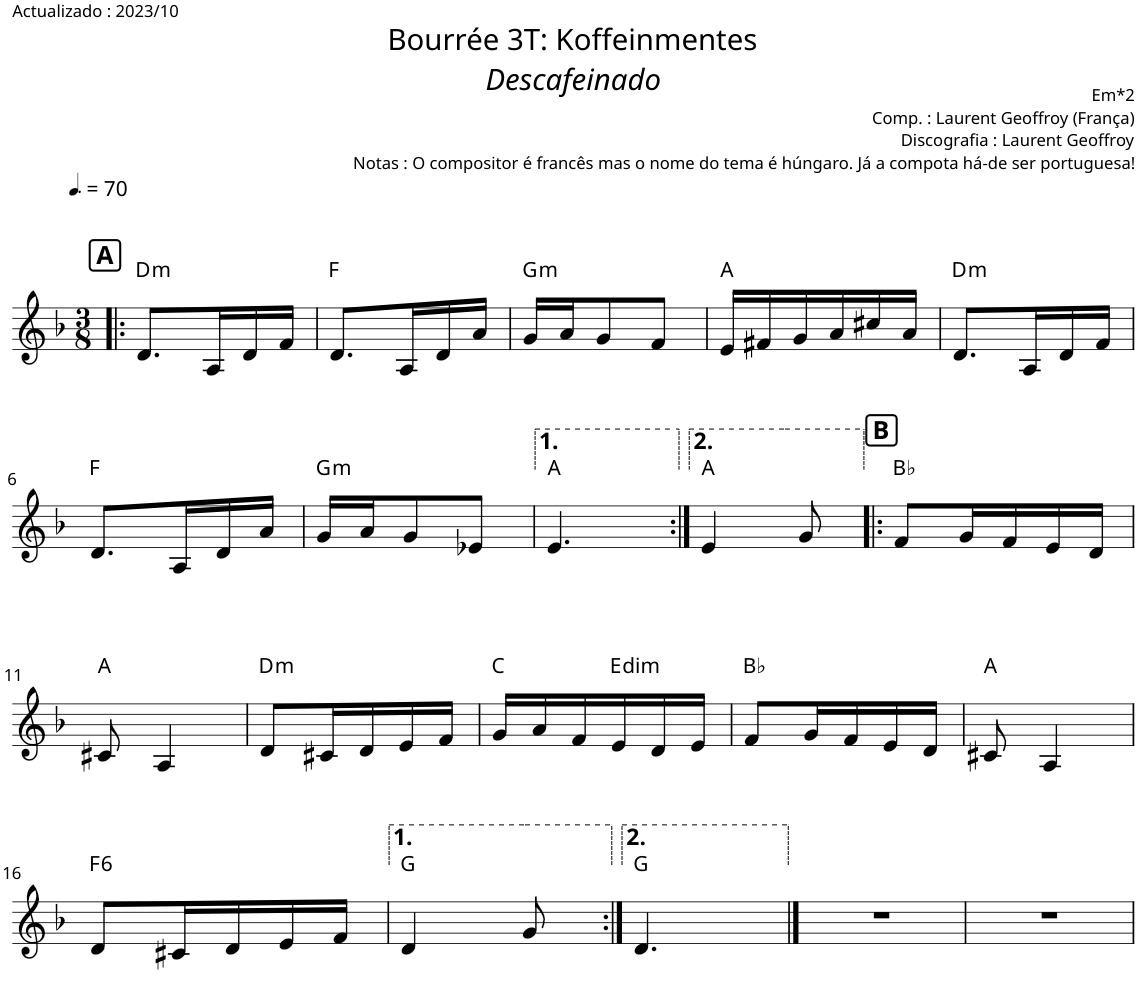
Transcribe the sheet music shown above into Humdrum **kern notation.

**kern	**harte
*part1	*part1
*staff1	*
*I"Piano	*
*I'Pno.	*
*clefG2	*
*k[b-]	*
*M3/8	*
*MM105	*
!!LO:REH:place=s1:a:B:cj:fs=12:t=A
=1!|:	=1!|:
!	!LO:H:kt=m
8.d/L	D:min
16A/L	.
16d/	.
16f/JJ	.
=2	=2
8.d/L	F:maj
16A/L	.
16d/	.
16a/JJ	.
=3	=3
!	!LO:H:kt=m
16g/LL	G:min
16a/J	.
8g/	.
8f/J	.
=4	=4
16e/LL	A:maj
16f#X/	.
16g/	.
16a/	.
16cc#X/	.
16a/JJ	.
=5	=5
!	!LO:H:kt=m
8.d/L	D:min
16A/L	.
16d/	.
16f/JJ	.
!!LO:LB:g=z
=6	=6
8.d/L	F:maj
16A/L	.
16d/	.
16a/JJ	.
=7	=7
!	!LO:H:kt=m
16g/LL	G:min
16a/J	.
8g/	.
8e-X/J	.
=8	=8
4.e/	A:maj
=9:|!	=9:|!
4e/	A:maj
8g/	.
!!LO:REH:place=s1:a:B:cj:fs=12:t=B
=10!|:	=10!|:
8f/L	Bb:maj
16g/L	.
16f/	.
16e/	.
16d/JJ	.
!!LO:LB:g=z
=11	=11
8c#X/	A:maj
4A/	.
=12	=12
!	!LO:H:kt=m
8d/L	D:min
16c#X/L	.
16d/	.
16e/	.
16f/JJ	.
=13	=13
16g/LL	C:maj
16a/	.
16f/	.
!	!LO:H:kt=dim
16e/	E:dim
16d/	.
16e/JJ	.
=14	=14
8f/L	Bb:maj
16g/L	.
16f/	.
16e/	.
16d/JJ	.
=15	=15
8c#X/	A:maj
4A/	.
!!LO:LB:g=z
=16	=16
!	!LO:H:kt=6
8d/L	F:maj6
16c#X/L	.
16d/	.
16e/	.
16f/JJ	.
=17	=17
4d/	G:maj
8g/	.
=18:|!	=18:|!
4.d/	G:maj
==19	==19
4.r	.
=20	=20
4.r	.
=	=
*-	*-
